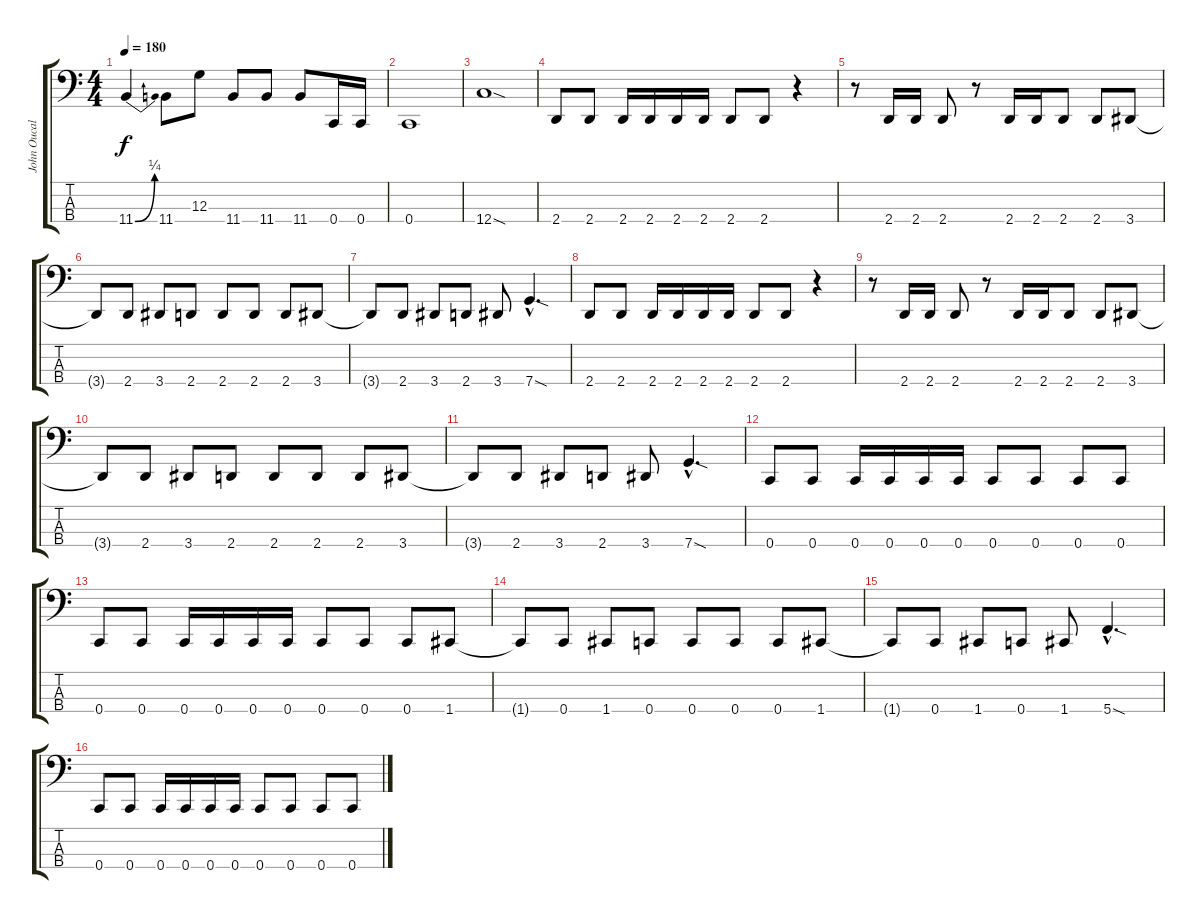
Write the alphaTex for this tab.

\track ("John Oucalt" "John Oucal") {instrument electricbasspick}
\staff {score tabs}
\tuning (F2 C2 G1 C1) {hide}
\ts (4 4)
\tempo 180
\clef f4
\ks c
11.4{be (bend 0 0 60 1)}.4{dy f} 11.4.8 12.3.8 11.4.8 11.4.8 11.4.8 0.4.16 0.4.16 |
0.4.1 |
12.4{sod}.1 |
2.4.8 2.4.8 2.4.16 2.4.16 2.4.16 2.4.16 2.4.8 2.4.8 r.4 |
r.8 2.4.16 2.4.16 2.4.8 r.8 2.4.16 2.4.16 2.4.8 2.4.8 3.4.8 |
3.4{t}.8 2.4.8 3.4.8 2.4.8 2.4.8 2.4.8 2.4.8 3.4.8 |
3.4{t}.8 2.4.8 3.4.8 2.4.8 3.4.8 7.4{sod hac}.4{d} |
2.4.8 2.4.8 2.4.16 2.4.16 2.4.16 2.4.16 2.4.8 2.4.8 r.4 |
r.8 2.4.16 2.4.16 2.4.8 r.8 2.4.16 2.4.16 2.4.8 2.4.8 3.4.8 |
3.4{t}.8 2.4.8 3.4.8 2.4.8 2.4.8 2.4.8 2.4.8 3.4.8 |
3.4{t}.8 2.4.8 3.4.8 2.4.8 3.4.8 7.4{sod hac}.4{d} |
0.4.8 0.4.8 0.4.16 0.4.16 0.4.16 0.4.16 0.4.8 0.4.8 0.4.8 0.4.8 |
0.4.8 0.4.8 0.4.16 0.4.16 0.4.16 0.4.16 0.4.8 0.4.8 0.4.8 1.4.8 |
1.4{t}.8 0.4.8 1.4.8 0.4.8 0.4.8 0.4.8 0.4.8 1.4.8 |
1.4{t}.8 0.4.8 1.4.8 0.4.8 1.4.8 5.4{sod hac}.4{d} |
0.4.8 0.4.8 0.4.16 0.4.16 0.4.16 0.4.16 0.4.8 0.4.8 0.4.8 0.4.8
